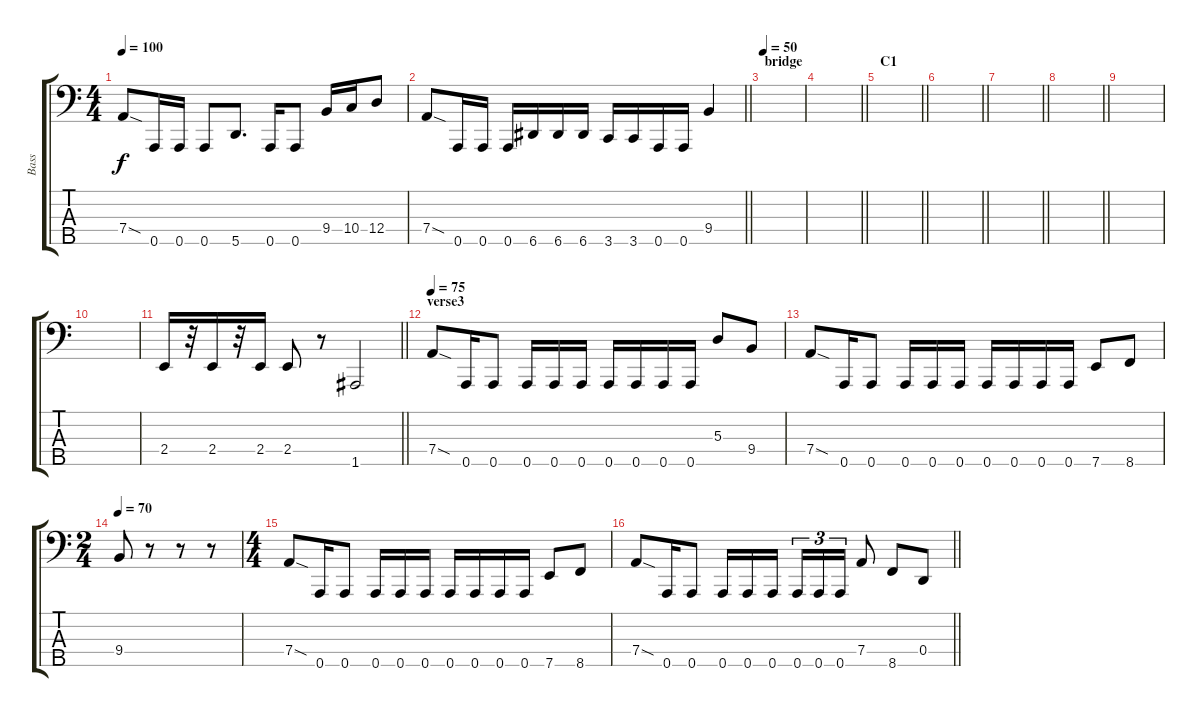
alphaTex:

\track ("Bass" "Bass") {instrument slapbass1}
\staff {score tabs}
\tuning (G2 D2 A1 D1 A0) {hide}
\ts (4 4)
\tempo 100
\clef f4
\ks c
7.4{sod}.8{dy f} 0.5.16 0.5.16 0.5.8 5.5.8{d} 0.5.16 0.5.8 9.4.16 10.4.16 12.4.8 |
\barLineRight lightlight
7.4{sod}.8 0.5.16 0.5.16 0.5.16 6.5.16 6.5.16 6.5.16 3.5.16 3.5.16 0.5.16 0.5.16 9.4.4 |
\section ("" "bridge")
\tempo 50
|
\barLineRight lightlight
|
\section ("" "C1")
\barLineRight lightlight
|
\barLineRight lightlight
|
\barLineRight lightlight
|
\barLineRight lightlight
|
|
|
\barLineRight lightlight
2.4.16 r.32 2.4.16 r.32 2.4.16 2.4.8 r.8 1.5.2 |
\section ("" "verse3")
\tempo 75
7.4{sod}.8 0.5.16 0.5.8 0.5.16 0.5.16 0.5.16 0.5.16 0.5.16 0.5.16 0.5.16 5.3.8 9.4.8 |
7.4{sod}.8 0.5.16 0.5.8 0.5.16 0.5.16 0.5.16 0.5.16 0.5.16 0.5.16 0.5.16 7.5.8 8.5.8 |
\ts (2 4)
\tempo 70
9.4.8 r.8 r.8 r.8 |
\ts (4 4)
7.4{sod}.8 0.5.16 0.5.8 0.5.16 0.5.16 0.5.16 0.5.16 0.5.16 0.5.16 0.5.16 7.5.8 8.5.8 |
\barLineRight lightlight
7.4{sod}.8 0.5.16 0.5.8 0.5.16 0.5.16 0.5.16 0.5.16{tu (3 2)} 0.5.16{tu (3 2)} 0.5.16{tu (3 2)} 7.4.8 8.5.8 0.4.8
